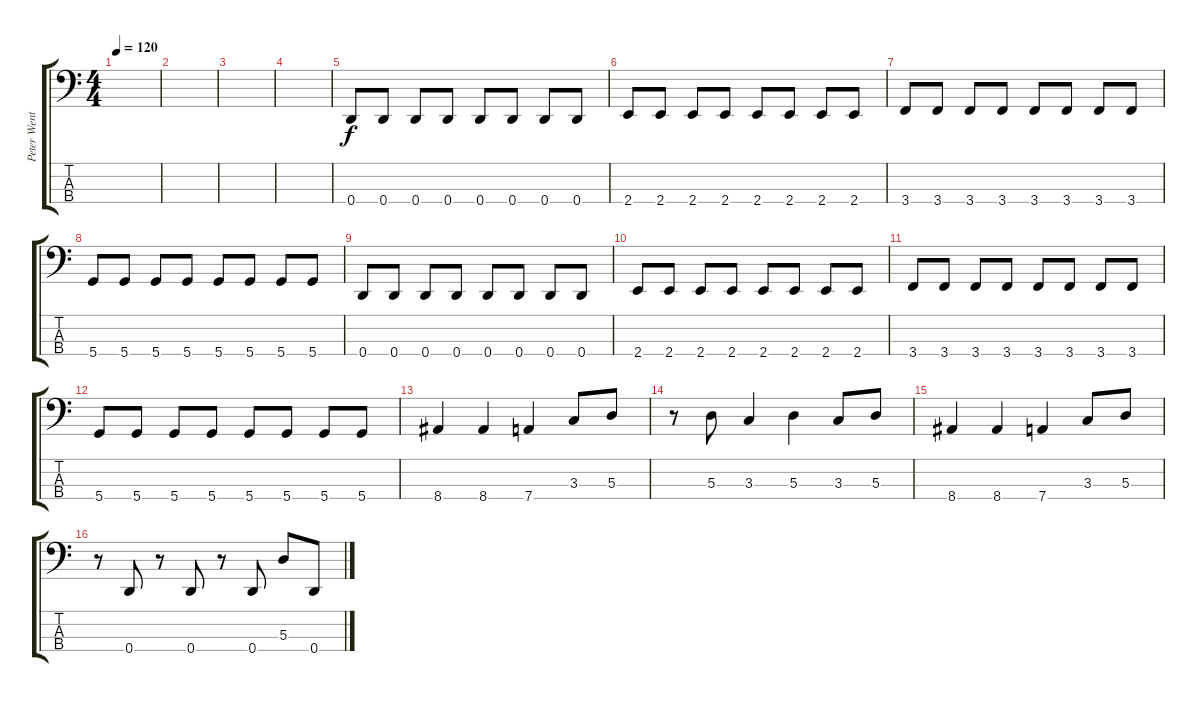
\track ("Peter Wentz (Bass)" "Peter Went") {instrument electricbasspick}
\staff {score tabs}
\tuning (G2 D2 A1 D1) {hide}
\ts (4 4)
\tempo 120
\clef f4
\ks c
|
|
|
|
0.4.8 0.4.8 0.4.8 0.4.8 0.4.8 0.4.8 0.4.8 0.4.8 |
2.4.8 2.4.8 2.4.8 2.4.8 2.4.8 2.4.8 2.4.8 2.4.8 |
3.4.8 3.4.8 3.4.8 3.4.8 3.4.8 3.4.8 3.4.8 3.4.8 |
5.4.8 5.4.8 5.4.8 5.4.8 5.4.8 5.4.8 5.4.8 5.4.8 |
0.4.8 0.4.8 0.4.8 0.4.8 0.4.8 0.4.8 0.4.8 0.4.8 |
2.4.8 2.4.8 2.4.8 2.4.8 2.4.8 2.4.8 2.4.8 2.4.8 |
3.4.8 3.4.8 3.4.8 3.4.8 3.4.8 3.4.8 3.4.8 3.4.8 |
5.4.8 5.4.8 5.4.8 5.4.8 5.4.8 5.4.8 5.4.8 5.4.8 |
8.4.4 8.4.4 7.4.4 3.3.8 5.3.8 |
r.8 5.3.8 3.3.4 5.3.4 3.3.8 5.3.8 |
8.4.4 8.4.4 7.4.4 3.3.8 5.3.8 |
r.8 0.4.8 r.8 0.4.8 r.8 0.4.8 5.3.8 0.4.8
